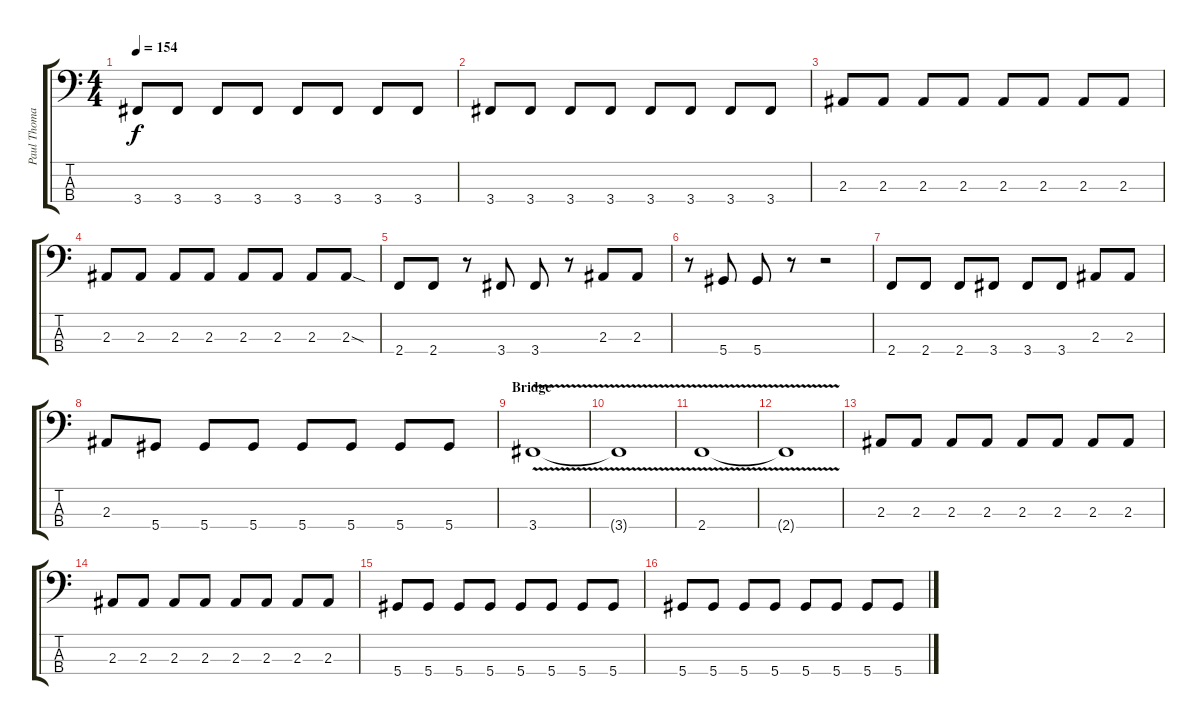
\track ("Paul Thomas - Bass" "Paul Thoma") {instrument electricbassfinger}
\staff {score tabs}
\tuning (Gb2 Db2 Ab1 Eb1) {hide}
\ts (4 4)
\tempo 154
\clef f4
\ks c
3.4.8{dy f} 3.4.8 3.4.8 3.4.8 3.4.8 3.4.8 3.4.8 3.4.8 |
3.4.8 3.4.8 3.4.8 3.4.8 3.4.8 3.4.8 3.4.8 3.4.8 |
2.3.8 2.3.8 2.3.8 2.3.8 2.3.8 2.3.8 2.3.8 2.3.8 |
2.3.8 2.3.8 2.3.8 2.3.8 2.3.8 2.3.8 2.3.8 2.3{sod}.8 |
2.4.8 2.4.8 r.8 3.4.8 3.4.8 r.8 2.3.8 2.3.8 |
r.8 5.4.8 5.4.8 r.8 r.2 |
2.4.8 2.4.8 2.4.8 3.4.8 3.4.8 3.4.8 2.3.8 2.3.8 |
2.3.8 5.4.8 5.4.8 5.4.8 5.4.8 5.4.8 5.4.8 5.4.8 |
\section ("" "Bridge")
3.4{v}.1 |
3.4{t}.1 |
2.4{v}.1 |
2.4{t}.1 |
2.3.8 2.3.8 2.3.8 2.3.8 2.3.8 2.3.8 2.3.8 2.3.8 |
2.3.8 2.3.8 2.3.8 2.3.8 2.3.8 2.3.8 2.3.8 2.3.8 |
5.4.8 5.4.8 5.4.8 5.4.8 5.4.8 5.4.8 5.4.8 5.4.8 |
5.4.8 5.4.8 5.4.8 5.4.8 5.4.8 5.4.8 5.4.8 5.4.8
